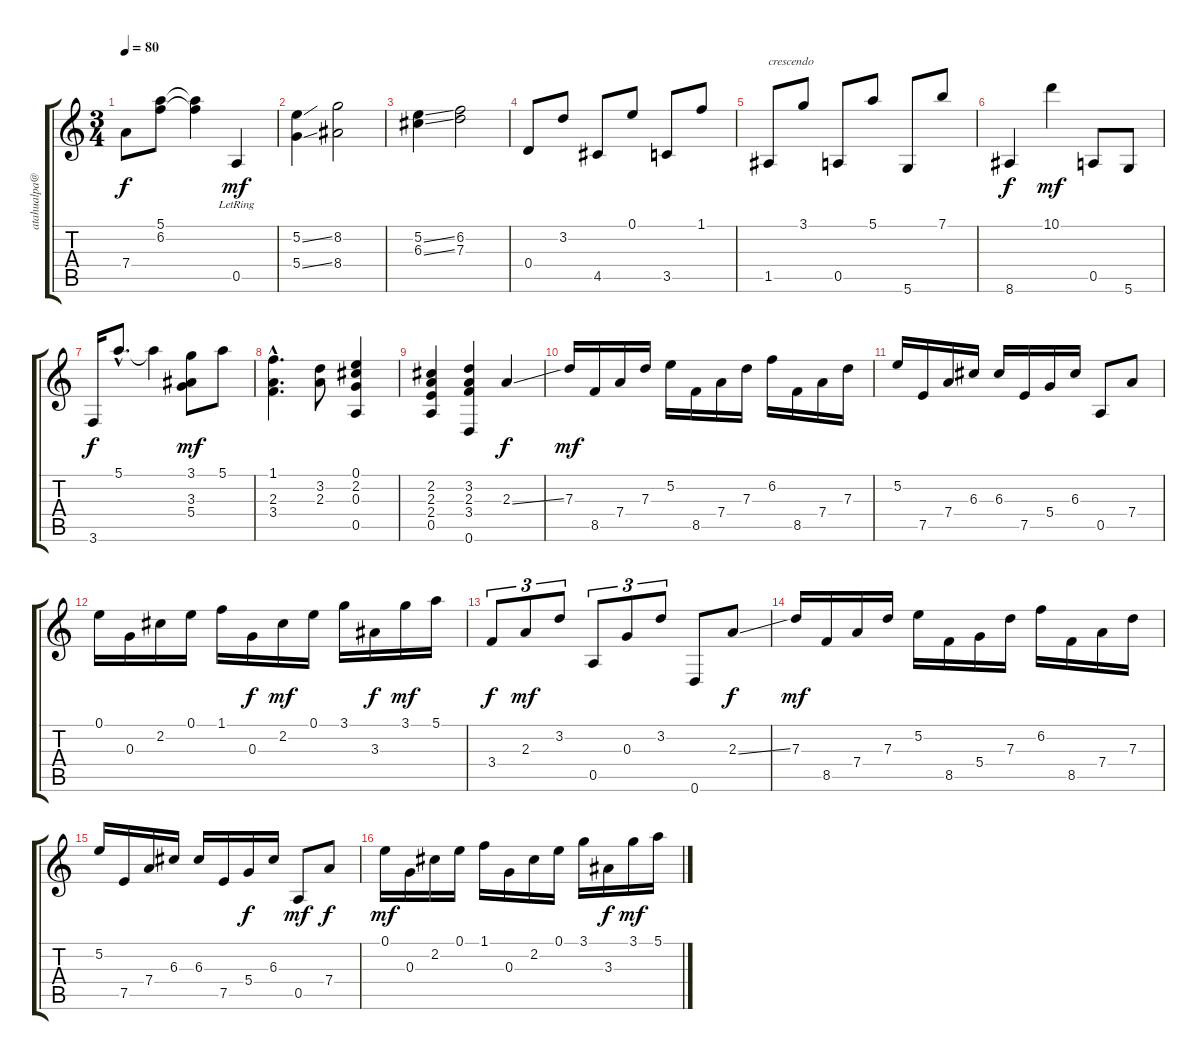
\track ("" "atahualpa@") {instrument acousticguitarnylon}
\staff {score tabs}
\tuning (E4 B3 G3 D3 A2 D2) {hide}
\ts (3 4)
\tempo 80
\clef g2
\ks c
7.4.8{dy f} (5.1 6.2).8 (5.1{t} 6.2{t}).4 0.5{lr}.4{dy mf} |
(5.2{ss} 5.4{ss}).4 (8.2 8.4).2 |
(5.2{ss} 6.3{ss}).4 (6.2 7.3).2 |
0.4.8 3.2.8 4.5.8 0.1.8 3.5.8 1.1.8 |
1.5.8{txt "crescendo"} 3.1.8 0.5.8 5.1.8 5.6.8 7.1.8 |
8.6.4{dy f} 10.1.4{dy mf} 0.5.8 5.6.8 |
3.6.16{dy f} 5.1{hac}.8{d} 5.1{t}.4 (3.1 3.3 5.4).8{dy mf} 5.1.8 |
(1.1{hac} 2.3{hac} 3.4{hac}).4{d} (3.2 2.3).8 (0.1 2.2 0.3 0.5).4 |
(2.2 2.3 2.4 0.5).4 (3.2 2.3 3.4 0.6).4 2.3{ss}.4{dy f} |
7.3.16{dy mf} 8.5.16 7.4.16 7.3.16 5.2.16 8.5.16 7.4.16 7.3.16 6.2.16 8.5.16 7.4.16 7.3.16 |
5.2.16 7.5.16 7.4.16 6.3.16 6.3.16 7.5.16 5.4.16 6.3.16 0.5.8 7.4.8 |
0.1.16 0.3.16 2.2.16 0.1.16 1.1.16 0.3.16{dy f} 2.2.16{dy mf} 0.1.16 3.1.16 3.3.16{dy f} 3.1.16{dy mf} 5.1.16 |
3.4.8{tu (3 2) dy f} 2.3.8{tu (3 2) dy mf} 3.2.8{tu (3 2)} 0.5.8{tu (3 2)} 0.3.8{tu (3 2)} 3.2.8{tu (3 2)} 0.6.8 2.3{ss}.8{dy f} |
7.3.16{dy mf} 8.5.16 7.4.16 7.3.16 5.2.16 8.5.16 5.4.16 7.3.16 6.2.16 8.5.16 7.4.16 7.3.16 |
5.2.16 7.5.16 7.4.16 6.3.16 6.3.16 7.5.16 5.4.16{dy f} 6.3.16 0.5.8{dy mf} 7.4.8{dy f} |
0.1.16{dy mf} 0.3.16 2.2.16 0.1.16 1.1.16 0.3.16 2.2.16 0.1.16 3.1.16 3.3.16{dy f} 3.1.16{dy mf} 5.1.16
